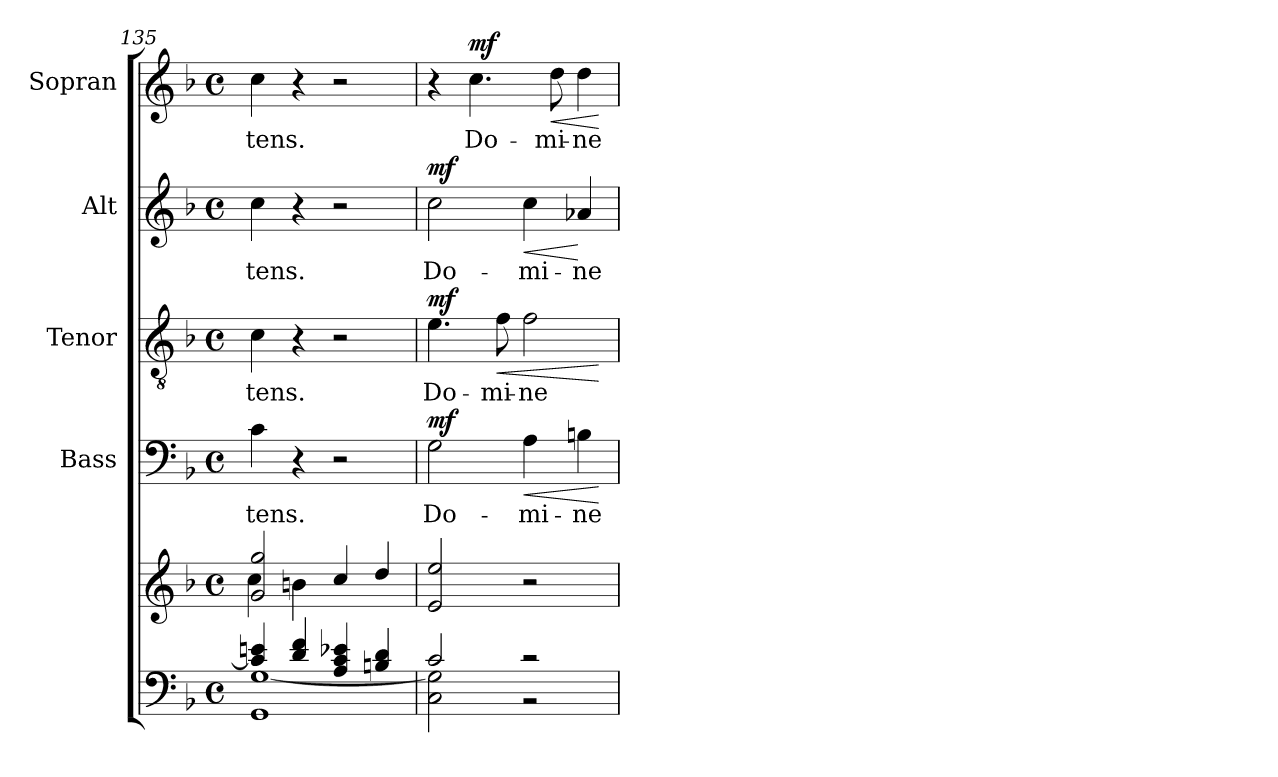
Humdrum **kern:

**kern	**kern	**kern	**text	**dynam	**kern	**text	**dynam	**kern	**text	**dynam	**kern	**text	**dynam
*part5	*part5	*part4	*part4	*part4	*part3	*part3	*part3	*part2	*part2	*part2	*part1	*part1	*part1
*staff6	*staff5	*staff4	*staff4	*staff4	*staff3	*staff3	*staff3	*staff2	*staff2	*staff2	*staff1	*staff1	*staff1
*	*	*I"Bass	*	*	*I"Tenor	*	*	*I"Alt	*	*	*I"Sopran	*	*
*	*	*I'B.	*	*	*I'T.	*	*	*I'A.	*	*	*I'S.	*	*
*clefF4	*clefG2	*clefF4	*	*	*clefGv2	*	*	*clefG2	*	*	*clefG2	*	*
*k[b-]	*k[b-]	*k[b-]	*	*	*k[b-]	*	*	*k[b-]	*	*	*k[b-]	*	*
*F:	*F:	*F:	*	*	*F:	*	*	*F:	*	*	*F:	*	*
*M4/4	*M4/4	*M4/4	*	*	*M4/4	*	*	*M4/4	*	*	*M4/4	*	*
*met(c)	*met(c)	*met(c)	*	*	*met(c)	*	*	*met(c)	*	*	*met(c)	*	*
=135	=135	=135	=135	=135	=135	=135	=135	=135	=135	=135	=135	=135	=135
*^	*^	*	*	*	*	*	*	*	*	*	*	*	*
!	!	!	!	!	!LO:LY:b	!	!	!LO:LY:b	!	!	!LO:LY:b	!	!	!LO:LY:b	!
4c/] 4en/	1GG [<1G	2g/ 2gg/	4cc\	4c\	-tens.	.	4c\	-tens.	.	4cc\	-tens.	.	4cc\	-tens.	.
4d/ 4f/	.	.	4bn\	4r	.	.	4r	.	.	4r	.	.	4r	.	.
4A/ 4c/ 4e-X/	.	4cc/	2ryy	2r	.	.	2r	.	.	2r	.	.	2r	.	.
4Bn/ 4d/	.	4dd/	.	.	.	.	.	.	.	.	.	.	.	.	.
*	*	*v	*v	*	*	*	*	*	*	*	*	*	*	*	*
=136	=136	=136	=136	=136	=136	=136	=136	=136	=136	=136	=136	=136	=136	=136
!	!	!	!	!LO:LY:b	!LO:DY:a	!	!LO:LY:b	!LO:DY:a	!	!LO:LY:b	!LO:DY:a	!	!	!
2c/	2C\ 2G\]	2e/ 2ee/	2G\	Do-	mf	4.e\	Do-	mf	2cc\	Do-	mf	4r	.	.
!	!	!	!	!	!	!	!	!	!	!	!	!	!LO:LY:b	!LO:DY:a
.	.	.	.	.	.	.	.	.	.	.	.	4.cc\	Do-	mf
!	!	!	!	!	!	!	!LO:LY:b	!LO:HP:b	!	!	!	!	!	!
.	.	.	.	.	.	8f\	-mi-	<	.	.	.	.	.	.
!	!	!	!	!LO:LY:b	!LO:HP:b	!	!LO:LY:b	!	!	!LO:LY:b	!LO:HP:b	!	!	!
2r	2r	2r	4A\	-mi-	<	2f\	-ne	.	4cc\	-mi-	<	.	.	.
!	!	!	!	!	!	!	!	!	!	!	!	!	!LO:LY:b	!LO:HP:b
.	.	.	.	.	.	.	.	.	.	.	.	8dd\	-mi-	<
!	!	!	!	!LO:LY:b	!	!	!	!	!	!LO:LY:b	!	!	!LO:LY:b	!
.	.	.	4Bn\	-ne	.	.	.	.	4a-X/	-ne	[	4dd\	-ne	.
*v	*v	*	*	*	*	*	*	*	*	*	*	*	*	*
.	.	.	.	[	.	.	[	.	.	.	.	.	[
=	=	=	=	=	=	=	=	=	=	=	=	=	=
*-	*-	*-	*-	*-	*-	*-	*-	*-	*-	*-	*-	*-	*-
